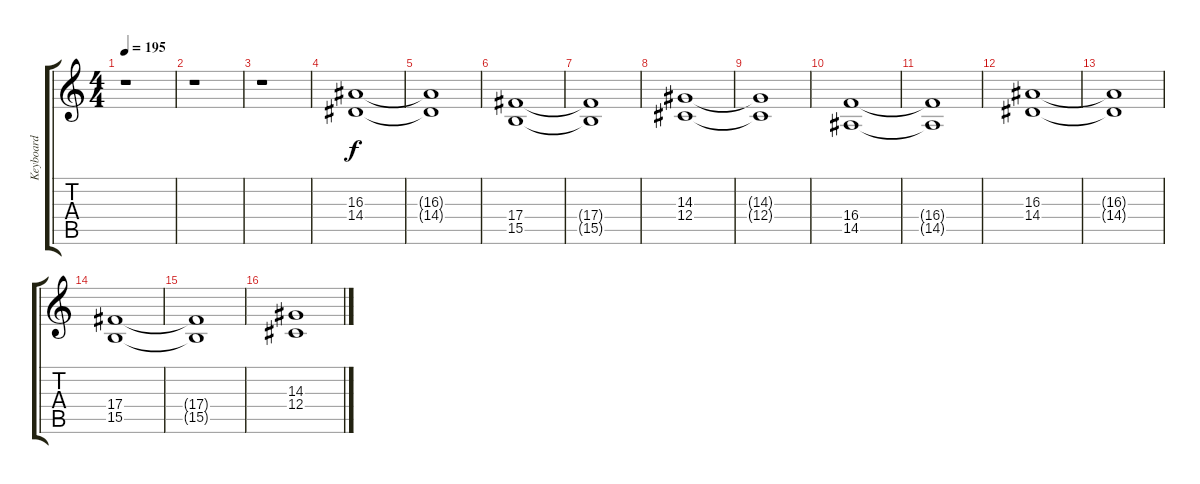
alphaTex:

\track ("Keyboard" "Keyboard") {instrument choiraahs}
\staff {score tabs}
\tuning (Eb4 Bb3 Gb3 Db3 Ab2 Eb2) {hide}
\ts (4 4)
\tempo 195
\clef g2
\ks c
r.1{dy f} |
r.1 |
r.1 |
(16.3 14.4).1 |
(16.3{t} 14.4{t}).1 |
(17.4 15.5).1 |
(17.4{t} 15.5{t}).1 |
(14.3 12.4).1 |
(14.3{t} 12.4{t}).1 |
(16.4 14.5).1 |
(16.4{t} 14.5{t}).1 |
(16.3 14.4).1 |
(16.3{t} 14.4{t}).1 |
(17.4 15.5).1 |
(17.4{t} 15.5{t}).1 |
(14.3 12.4).1
